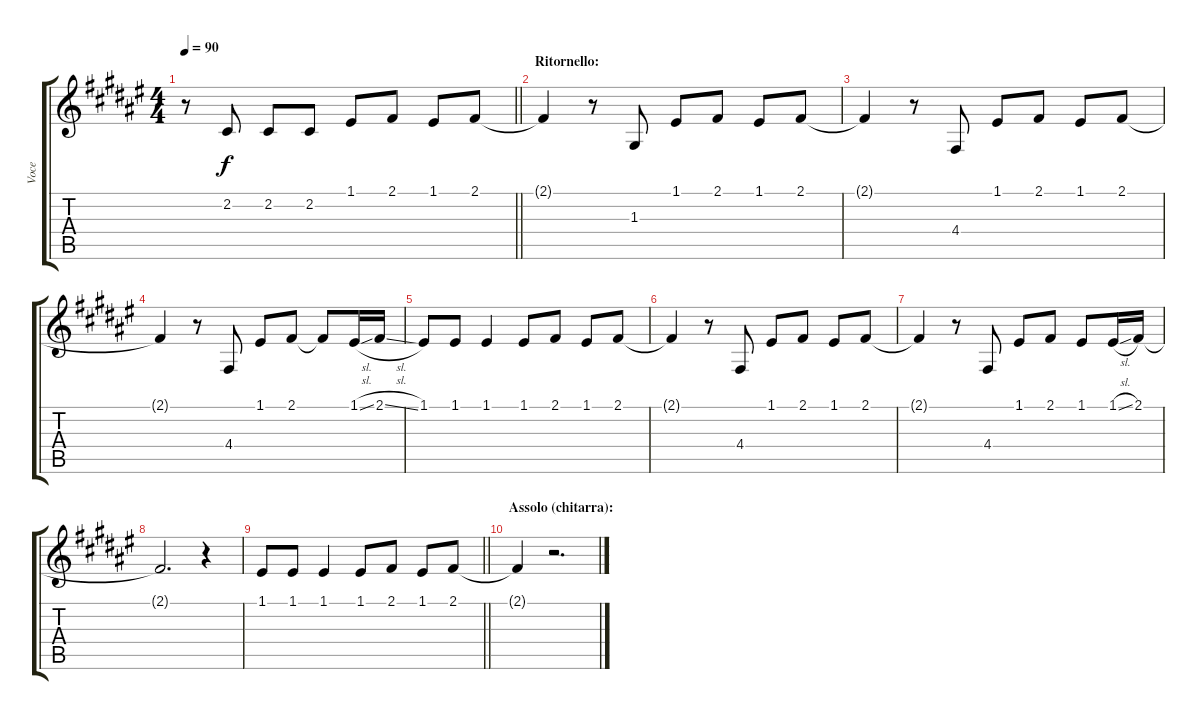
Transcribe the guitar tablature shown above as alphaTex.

\track ("Voce" "Voce") {instrument clarinet}
\staff {score tabs}
\tuning (E4 B3 G3 D3 A2 E2) {hide}
\ts (4 4)
\tempo 90
\clef g2
\barLineRight lightlight
\ks f#
r.8{dy f} 2.2.8 2.2.8 2.2.8 1.1.8 2.1.8 1.1.8 2.1.8 |
\section ("" "Ritornello:")
2.1{t}.4 r.8 1.3.8 1.1.8 2.1.8 1.1.8 2.1.8 |
2.1{t}.4 r.8 4.4.8 1.1.8 2.1.8 1.1.8 2.1.8 |
2.1{t}.4 r.8 4.4.8 1.1.8 2.1.8 2.1{t}.8 1.1{sl}.16 2.1{sl}.16 |
1.1.8 1.1.8 1.1.4 1.1.8 2.1.8 1.1.8 2.1.8 |
2.1{t}.4 r.8 4.4.8 1.1.8 2.1.8 1.1.8 2.1.8 |
2.1{t}.4 r.8 4.4.8 1.1.8 2.1.8 1.1.8 1.1{sl}.16 2.1.16 |
2.1{t}.2{d} r.4 |
\barLineRight lightlight
1.1.8 1.1.8 1.1.4 1.1.8 2.1.8 1.1.8 2.1.8 |
\section ("" "Assolo (chitarra):")
2.1{t}.4 r.2{d}
